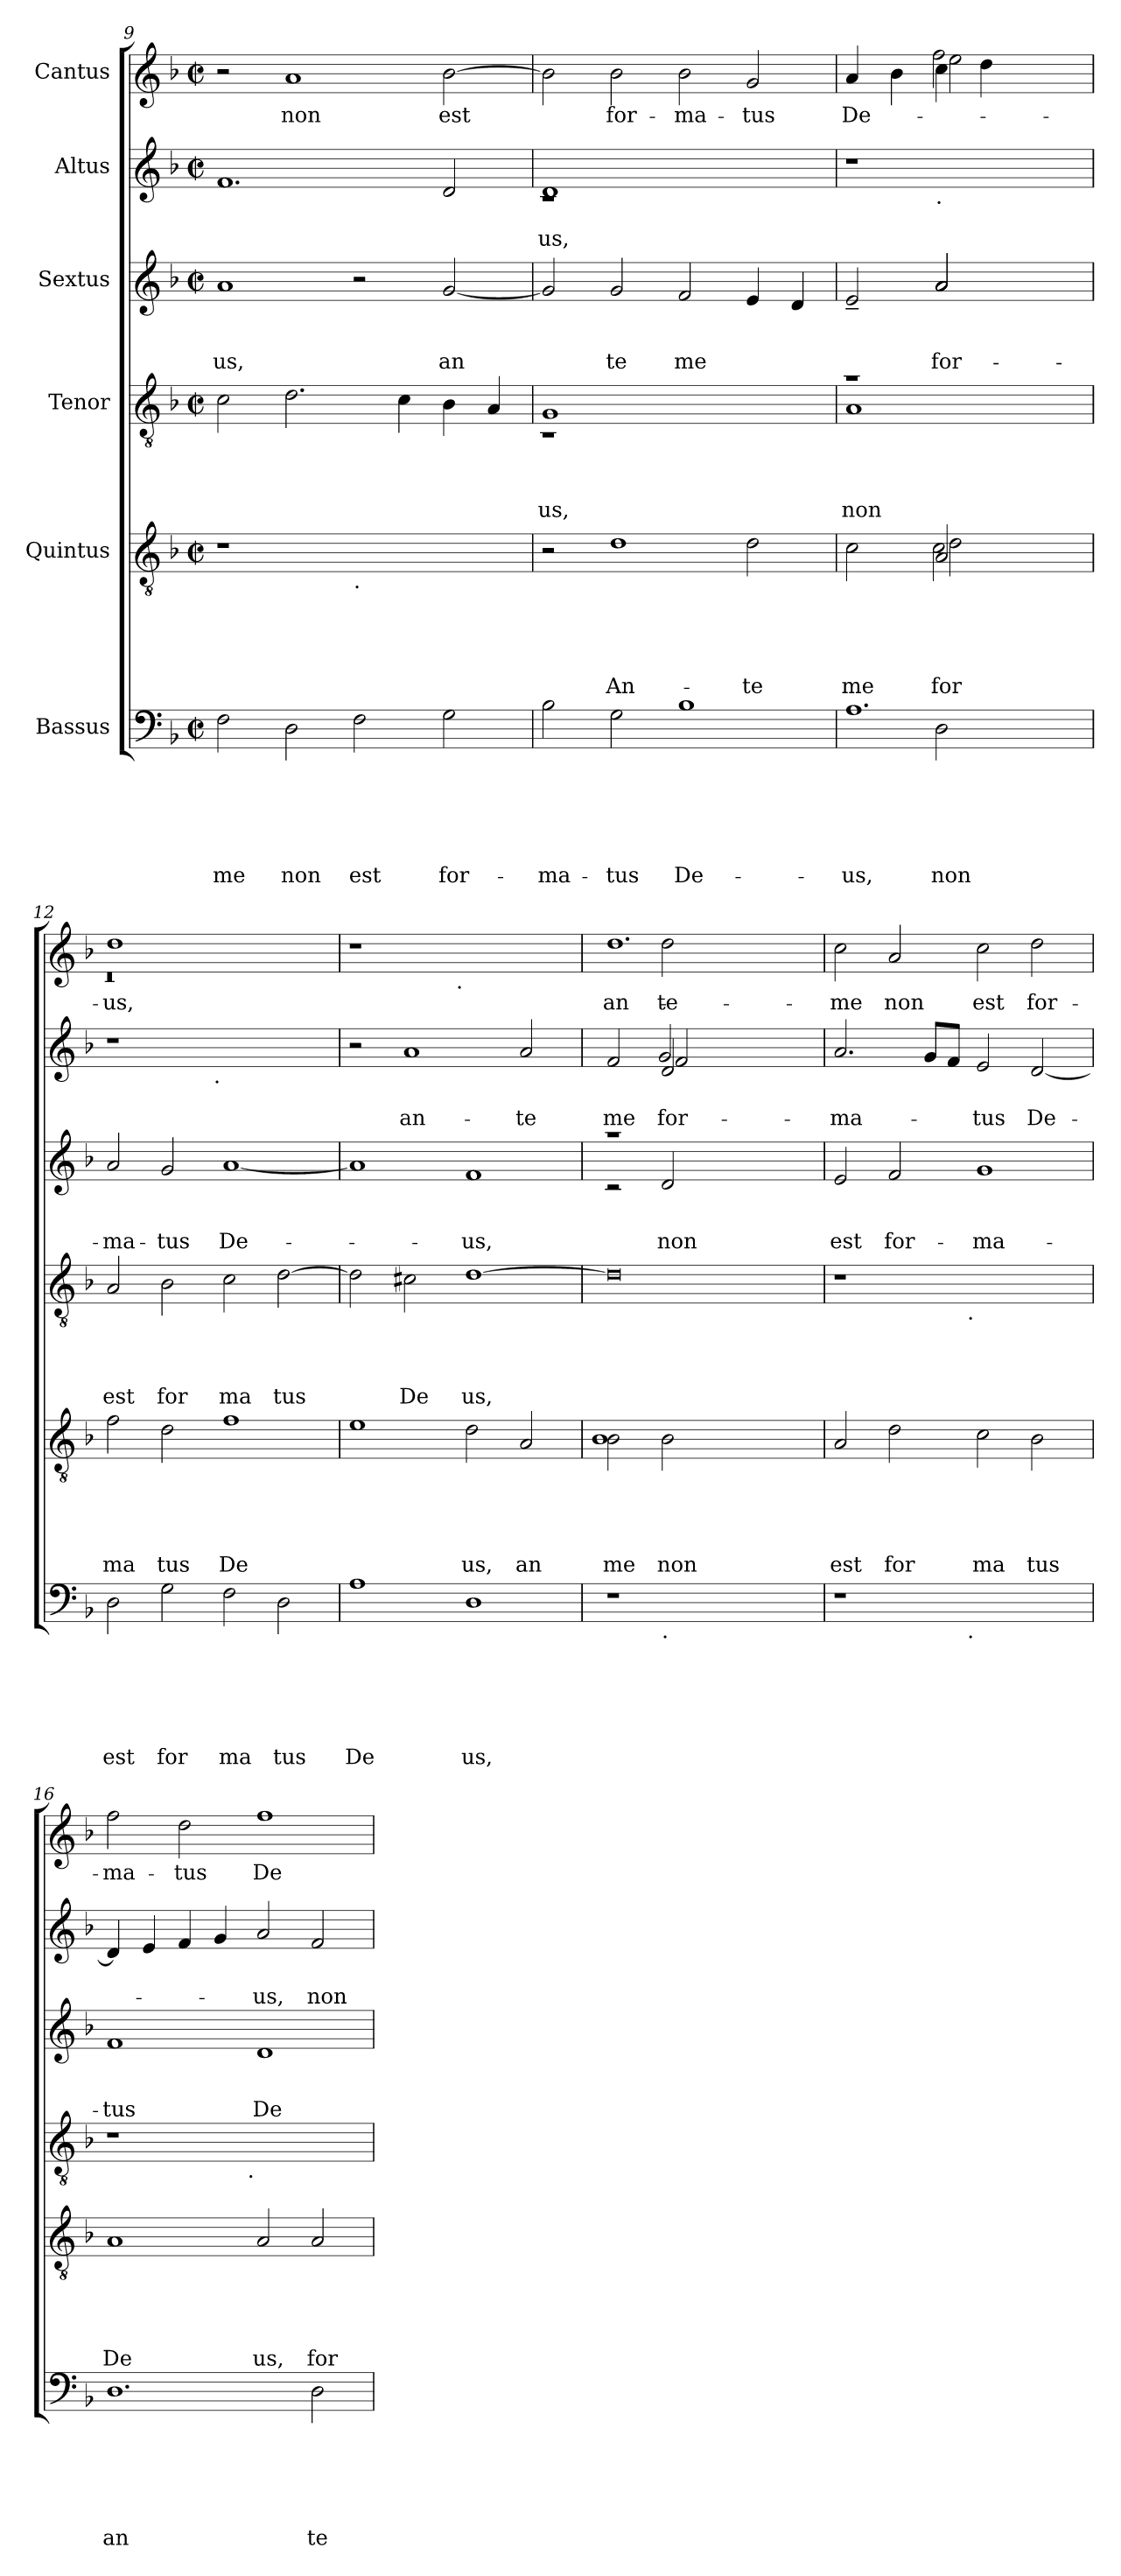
**kern	**text	**text	**text	**text	**text	**text	**kern	**text	**text	**text	**text	**text	**kern	**text	**text	**text	**text	**kern	**text	**text	**text	**kern	**text	**text	**kern	**text
*part6	*part6	*part6	*part6	*part6	*part6	*part6	*part5	*part5	*part5	*part5	*part5	*part5	*part4	*part4	*part4	*part4	*part4	*part3	*part3	*part3	*part3	*part2	*part2	*part2	*part1	*part1
*staff6	*staff6	*staff6	*staff6	*staff6	*staff6	*staff6	*staff5	*staff5	*staff5	*staff5	*staff5	*staff5	*staff4	*staff4	*staff4	*staff4	*staff4	*staff3	*staff3	*staff3	*staff3	*staff2	*staff2	*staff2	*staff1	*staff1
*I"Bassus	*	*	*	*	*	*	*I"Quintus	*	*	*	*	*	*I"Tenor	*	*	*	*	*I"Sextus	*	*	*	*I"Altus	*	*	*I"Cantus	*
*clefF4	*	*	*	*	*	*	*clefGv2	*	*	*	*	*	*clefGv2	*	*	*	*	*clefG2	*	*	*	*clefG2	*	*	*clefG2	*
*k[b-]	*	*	*	*	*	*	*k[b-]	*	*	*	*	*	*k[b-]	*	*	*	*	*k[b-]	*	*	*	*k[b-]	*	*	*k[b-]	*
*F:	*	*	*	*	*	*	*F:	*	*	*	*	*	*F:	*	*	*	*	*F:	*	*	*	*F:	*	*	*F:	*
*M2/2	*	*	*	*	*	*	*M2/2	*	*	*	*	*	*M2/2	*	*	*	*	*M2/2	*	*	*	*M2/2	*	*	*M2/2	*
*met(c|)	*	*	*	*	*	*	*met(c|)	*	*	*	*	*	*met(c|)	*	*	*	*	*met(c|)	*	*	*	*met(c|)	*	*	*met(c|)	*
=9	=9	=9	=9	=9	=9	=9	=9	=9	=9	=9	=9	=9	=9	=9	=9	=9	=9	=9	=9	=9	=9	=9	=9	=9	=9	=9
!	!	!	!	!	!	!LO:LY:b	!	!	!	!	!	!	!	!	!	!	!	!	!	!	!LO:LY:b	!	!	!	!	!
2F\	.	.	.	.	.	me	1r	.	.	.	.	.	2c\	.	.	.	.	1a	.	.	us,	1.f	.	.	2r	.
!	!	!	!	!	!	!LO:LY:b	!	!	!	!	!	!	!	!	!	!	!	!	!	!	!	!	!	!	!	!LO:LY:b
2D\	.	.	.	.	.	non	.	.	.	.	.	.	2.d\	.	.	.	.	.	.	.	.	.	.	.	1a	non
!	!	!	!	!	!	!	!LO:TX:b:t=.	!	!	!	!	!	!	!	!	!	!	!	!	!	!	!	!	!	!	!
!	!	!	!	!	!	!LO:LY:b	!	!	!	!	!	!	!	!	!	!	!	!	!	!	!	!	!	!	!	!
2F\	.	.	.	.	.	est	1ryy	.	.	.	.	.	.	.	.	.	.	2r	.	.	.	.	.	.	.	.
.	.	.	.	.	.	.	.	.	.	.	.	.	4c\	.	.	.	.	.	.	.	.	.	.	.	.	.
!	!	!	!	!	!	!LO:LY:b	!	!	!	!	!	!	!	!	!	!	!	!	!	!	!LO:LY:b	!	!	!	!	!LO:LY:b
2G\	.	.	.	.	.	for-	.	.	.	.	.	.	4B-\	.	.	.	.	[<2g/	.	.	an	2d/	.	.	[>2b-\	est
.	.	.	.	.	.	.	.	.	.	.	.	.	4A/	.	.	.	.	.	.	.	.	.	.	.	.	.
=10	=10	=10	=10	=10	=10	=10	=10	=10	=10	=10	=10	=10	=10	=10	=10	=10	=10	=10	=10	=10	=10	=10	=10	=10	=10	=10
*	*	*	*	*	*	*	*	*	*	*	*	*	*^	*	*	*	*	*	*	*	*	*^	*	*	*	*
!	!	!	!	!	!	!LO:LY:b	!	!	!	!	!	!	!	!LO:N:vis=1	!	!	!	!LO:LY:b	!	!	!	!	!	!LO:N:vis=1	!	!LO:LY:b	!	!
2B-\	.	.	.	.	.	-ma-	2r	.	.	.	.	.	1G	0rC	.	.	.	us,	2g/]	.	.	.	1d	0rc	.	us,	2b-\]	.
!	!	!	!	!	!	!LO:LY:b	!	!	!	!	!	!LO:LY:b	!	!	!	!	!	!	!	!	!	!LO:LY:b	!	!	!	!	!	!LO:LY:b
2G\	.	.	.	.	.	-tus	1d	.	.	.	.	An-	.	.	.	.	.	.	2g/	.	.	te	.	.	.	.	2b-\	for-
!	!	!	!	!	!	!LO:LY:b	!	!	!	!	!	!	!	!	!	!	!	!	!	!	!	!LO:LY:b	!	!	!	!	!	!LO:LY:b
1B-	.	.	.	.	.	De-	.	.	.	.	.	.	1ryy	.	.	.	.	.	2f/	.	.	me	1ryy	.	.	.	2b-\	-ma-
!	!	!	!	!	!	!	!	!	!	!	!	!LO:LY:b	!	!	!	!	!	!	!	!	!	!	!	!	!	!	!	!LO:LY:b
.	.	.	.	.	.	.	2d\	.	.	.	.	-te	.	.	.	.	.	.	4e/	.	.	.	.	.	.	.	2g/	-tus
.	.	.	.	.	.	.	.	.	.	.	.	.	.	.	.	.	.	.	4d/	.	.	.	.	.	.	.	.	.
!!LO:LB:g=z
=11	=11	=11	=11	=11	=11	=11	=11	=11	=11	=11	=11	=11	=11	=11	=11	=11	=11	=11	=11	=11	=11	=11	=11	=11	=11	=11	=11	=11
!	!	!	!	!	!	!LO:LY:b	!	!	!	!	!	!LO:LY:b	!	!	!	!	!	!LO:LY:b	!	!	!	!	!	!	!	!	!	!LO:LY:b
*^	*	*	*	*	*	*	*^	*	*	*	*	*	*	*	*	*	*	*	*^	*	*	*	*	*	*	*	*^	*
*	*	*	*	*	*	*	*	*	*^	*	*	*	*	*	*	*	*	*	*	*	*	*^	*	*	*	*	*	*	*	*	*^	*
1.A	2ryy	.	.	.	.	.	-us,	2c\	2ryy	2ryy	.	.	.	.	me	1ra	1A	.	.	.	non	2e~>/	2ryy	2ryy	.	.	.	1r	2ryy	.	.	4a/	2ryy	2ryy	De-
.	.	.	.	.	.	.	.	.	.	.	.	.	.	.	.	.	.	.	.	.	.	.	.	.	.	.	.	.	.	.	.	4b-\	.	.	.
!	!	!	!	!	!	!	!	!	!	!	!	!	!	!	!	!	!	!	!	!	!	!	!	!	!	!	!	!	!LO:TX:b:t=.	!	!	!	!	!	!
!	!	!	!	!	!	!	!LO:LY:b	!	!	!	!	!	!	!	!LO:LY:b	!	!	!	!	!	!	!	!	!	!	!	!	!	!	!	!	!	!	!	!
!	!	!	!	!	!	!	!	!	!	!	!	!	!	!	!LO:LY:b	!	!	!	!	!	!	!	!	!	!	!	!	!	!	!	!	!	!	!	!
!	!	!	!	!	!	!	!	!	!	!	!	!	!	!	!LO:LY:b	!	!	!	!	!	!	!	!	!	!	!	!LO:LY:b	!	!	!	!	!	!	!	!
!	!	!	!	!	!	!	!	!	!	!	!	!	!	!	!	!	!	!	!	!	!	!	!	!	!	!	!LO:LY:b	!	!	!	!	!	!	!	!
!	!	!	!	!	!	!	!	!	!	!	!	!	!	!	!	!	!	!	!	!	!	!	!	!	!	!	!LO:LY:b	!	!	!	!	!	!	!	!
.	2D\	.	.	.	.	.	non	2A/	2c\	2d\	.	.	.	.	for	.	.	.	.	.	.	2a/	2a/	2a/	.	.	for-	.	1ryy	.	.	4cc\	2ee\	2ff\	.
.	.	.	.	.	.	.	.	.	.	.	.	.	.	.	.	.	.	.	.	.	.	.	.	.	.	.	.	.	.	.	.	4dd\	.	.	.
.	2ryy	.	.	.	.	.	.	2ryy	2ryy	2ryy	.	.	.	.	.	2ryy	2ryy	.	.	.	.	2ryy	2ryy	2ryy	.	.	.	2ryy	.	.	.	2ryy	2ryy	2ryy	.
=12	=12	=12	=12	=12	=12	=12	=12	=12	=12	=12	=12	=12	=12	=12	=12	=12	=12	=12	=12	=12	=12	=12	=12	=12	=12	=12	=12	=12	=12	=12	=12	=12	=12	=12	=12
!	!	!	!	!	!	!	!LO:LY:b	!	!	!	!	!	!	!	!LO:LY:b	!	!	!	!	!	!LO:LY:b	!	!	!	!	!	!LO:LY:b	!	!	!	!	!	!LO:N:vis=1	!	!LO:LY:b
*v	*v	*	*	*	*	*	*	*	*	*	*	*	*	*	*	*v	*v	*	*	*	*	*v	*v	*v	*	*	*	*	*	*	*	*	*v	*v	*
*	*	*	*	*	*	*	*v	*v	*v	*	*	*	*	*	*	*	*	*	*	*	*	*	*	*	*	*	*	*	*	*
2D\	.	.	.	.	.	est	2f\	.	.	.	.	ma	2A/	.	.	.	est	2a/	.	.	-ma-	1r	2ryy	.	.	1dd	0rc	-us,
!	!	!	!	!	!	!LO:LY:b	!	!	!	!	!	!LO:LY:b	!	!	!	!	!LO:LY:b	!	!	!	!LO:LY:b	!	!	!	!	!	!	!
2G\	.	.	.	.	.	for	2d\	.	.	.	.	tus	2B-\	.	.	.	for	2g/	.	.	-tus	.	4...ryy	.	.	.	.	.
!	!	!	!	!	!	!	!	!	!	!	!	!	!	!	!	!	!	!	!	!	!	!	!LO:TX:b:t=.	!	!	!	!	!
.	.	.	.	.	.	.	.	.	.	.	.	.	.	.	.	.	.	.	.	.	.	.	1ryy	.	.	.	.	.
!	!	!	!	!	!	!LO:LY:b	!	!	!	!	!	!LO:LY:b	!	!	!	!	!LO:LY:b	!	!	!	!LO:LY:b	!	!	!	!	!	!	!
2F\	.	.	.	.	.	ma	1f	.	.	.	.	De	2c\	.	.	.	ma	[<1a	.	.	De-	1ryy	.	.	.	1ryy	.	.
!	!	!	!	!	!	!LO:LY:b	!	!	!	!	!	!	!	!	!	!	!LO:LY:b	!	!	!	!	!	!	!	!	!	!	!
2D\	.	.	.	.	.	tus	.	.	.	.	.	.	[>2d\	.	.	.	tus	.	.	.	.	.	.	.	.	.	.	.
.	.	.	.	.	.	.	.	.	.	.	.	.	.	.	.	.	.	.	.	.	.	.	32ryy	.	.	.	.	.
=13	=13	=13	=13	=13	=13	=13	=13	=13	=13	=13	=13	=13	=13	=13	=13	=13	=13	=13	=13	=13	=13	=13	=13	=13	=13	=13	=13	=13
!	!	!	!	!	!	!LO:LY:b	!	!	!	!	!	!	!	!	!	!	!	!	!	!	!	!	!	!	!	!	!	!
*	*	*	*	*	*	*	*	*	*	*	*	*	*	*	*	*	*	*	*	*	*	*v	*v	*	*	*	*	*
1A	.	.	.	.	.	De	1e	.	.	.	.	.	2d\]	.	.	.	.	1a]	.	.	.	2r	.	.	1r	2ryy	.
!	!	!	!	!	!	!	!	!	!	!	!	!	!	!	!	!	!LO:LY:b	!	!	!	!	!	!	!LO:LY:b	!	!	!
.	.	.	.	.	.	.	.	.	.	.	.	.	2c#\	.	.	.	De	.	.	.	.	1a	.	an-	.	4...ryy	.
!	!	!	!	!	!	!	!	!	!	!	!	!	!	!	!	!	!	!	!	!	!	!	!	!	!	!LO:TX:b:t=.	!
.	.	.	.	.	.	.	.	.	.	.	.	.	.	.	.	.	.	.	.	.	.	.	.	.	.	1ryy	.
!	!	!	!	!	!	!LO:LY:b	!	!	!	!	!	!LO:LY:b	!	!	!	!	!LO:LY:b	!	!	!	!LO:LY:b	!	!	!	!	!	!
1D	.	.	.	.	.	us,	2d\	.	.	.	.	us,	[>1d	.	.	.	us,	1f	.	.	-us,	.	.	.	1ryy	.	.
!	!	!	!	!	!	!	!	!	!	!	!	!LO:LY:b	!	!	!	!	!	!	!	!	!	!	!	!LO:LY:b	!	!	!
.	.	.	.	.	.	.	2A/	.	.	.	.	an	.	.	.	.	.	.	.	.	.	2a/	.	-te	.	.	.
.	.	.	.	.	.	.	.	.	.	.	.	.	.	.	.	.	.	.	.	.	.	.	.	.	.	32ryy	.
=14	=14	=14	=14	=14	=14	=14	=14	=14	=14	=14	=14	=14	=14	=14	=14	=14	=14	=14	=14	=14	=14	=14	=14	=14	=14	=14	=14
!	!	!	!	!	!	!	!	!	!	!	!	!LO:LY:b	!	!	!	!	!	!	!	!	!	!	!	!	!	!	!
*	*	*	*	*	*	*	*^	*	*	*	*	*	*	*	*	*	*	*	*	*	*	*	*	*	*	*	*
!	!	!	!	!	!	!	!	!	!	!	!	!	!LO:LY:b	!	!	!	!	!	!	!	!	!	!	!	!LO:LY:b	!	!	!LO:LY:b
*^	*	*	*	*	*	*	*	*	*	*	*	*	*	*	*	*	*	*	*^	*	*	*	*^	*	*	*	*	*
*	*	*	*	*	*	*	*	*	*	*	*	*	*	*	*	*	*	*	*	*	*	*	*	*	*	*^	*	*	*	*	*
1r	2ryy	.	.	.	.	.	.	2B-\	1B-	.	.	.	.	me	0d]	.	.	.	.	1raa	2rc	.	.	.	2f/	2ryy	2ryy	.	me	1.dd	2ryy	an-
!	!LO:TX:b:t=.	!	!	!	!	!	!	!	!	!	!	!	!	!	!	!	!	!	!	!	!	!	!	!	!	!	!	!	!	!	!	!
!	!	!	!	!	!	!	!	!	!	!	!	!	!	!LO:LY:b	!	!	!	!	!	!	!	!	!	!LO:LY:b	!	!	!	!	!LO:LY:b	!	!	!
!	!	!	!	!	!	!	!	!	!	!	!	!	!	!	!	!	!	!	!	!	!	!	!	!	!	!	!	!	!LO:LY:b	!	!	!
!	!	!	!	!	!	!	!	!	!	!	!	!	!	!	!	!	!	!	!	!	!	!	!	!	!	!	!	!	!LO:LY:b	!	!	!LO:LY:b
.	1.ryy	.	.	.	.	.	.	2B-\	.	.	.	.	.	non	.	.	.	.	.	.	2d/	.	.	non	2d/	2f/	2g/	.	for-	.	2dd\	-te
1ryy	.	.	.	.	.	.	.	1ryy	1ryy	.	.	.	.	.	.	.	.	.	.	1ryy	1ryy	.	.	.	1ryy	1ryy	1ryy	.	.	.	2ryy	.
.	.	.	.	.	.	.	.	.	.	.	.	.	.	.	.	.	.	.	.	.	.	.	.	.	.	.	.	.	.	2ryy	2ryy	.
*	*	*	*	*	*	*	*	*	*	*	*	*	*	*	*	*	*	*	*	*v	*v	*	*	*	*	*	*	*	*	*	*	*
*	*	*	*	*	*	*	*	*v	*v	*	*	*	*	*	*	*	*	*	*	*	*	*	*	*v	*v	*v	*	*	*	*	*
=15	=15	=15	=15	=15	=15	=15	=15	=15	=15	=15	=15	=15	=15	=15	=15	=15	=15	=15	=15	=15	=15	=15	=15	=15	=15	=15	=15	=15
!	!	!	!	!	!	!	!	!	!	!	!	!	!LO:LY:b	!	!	!	!	!	!	!	!	!LO:LY:b	!	!	!LO:LY:b	!	!	!LO:LY:b
*	*	*	*	*	*	*	*	*	*	*	*	*	*	*^	*	*	*	*	*	*	*	*	*	*	*	*v	*v	*
1r	2ryy	.	.	.	.	.	.	2A/	.	.	.	.	est	1r	2ryy	.	.	.	.	2e/	.	.	est	2.a/	.	-ma-	2cc\	me
!	!	!	!	!	!	!	!	!	!	!	!	!	!LO:LY:b	!	!	!	!	!	!	!	!	!	!LO:LY:b	!	!	!	!	!LO:LY:b
.	4...ryy	.	.	.	.	.	.	2d\	.	.	.	.	for	.	4...ryy	.	.	.	.	2f/	.	.	for-	.	.	.	2a/	non
.	.	.	.	.	.	.	.	.	.	.	.	.	.	.	.	.	.	.	.	.	.	.	.	8g/L	.	.	.	.
.	.	.	.	.	.	.	.	.	.	.	.	.	.	.	.	.	.	.	.	.	.	.	.	8f/J	.	.	.	.
!	!	!	!	!	!	!	!	!	!	!	!	!	!	!	!LO:TX:b:t=.	!	!	!	!	!	!	!	!	!	!	!	!	!
!	!LO:TX:b:t=.	!	!	!	!	!	!	!	!	!	!	!	!	!	!	!	!	!	!	!	!	!	!	!	!	!	!	!
.	1ryy	.	.	.	.	.	.	.	.	.	.	.	.	.	1ryy	.	.	.	.	.	.	.	.	.	.	.	.	.
!	!	!	!	!	!	!	!	!	!	!	!	!	!LO:LY:b	!	!	!	!	!	!	!	!	!	!LO:LY:b	!	!	!LO:LY:b	!	!LO:LY:b
1ryy	.	.	.	.	.	.	.	2c\	.	.	.	.	ma	1ryy	.	.	.	.	.	1g	.	.	-ma-	2e/	.	-tus	2cc\	est
!	!	!	!	!	!	!	!	!	!	!	!	!	!LO:LY:b	!	!	!	!	!	!	!	!	!	!	!	!	!LO:LY:b	!	!LO:LY:b
.	.	.	.	.	.	.	.	2B-\	.	.	.	.	tus	.	.	.	.	.	.	.	.	.	.	[<2d/	.	De-	2dd\	for-
.	32ryy	.	.	.	.	.	.	.	.	.	.	.	.	.	32ryy	.	.	.	.	.	.	.	.	.	.	.	.	.
=16	=16	=16	=16	=16	=16	=16	=16	=16	=16	=16	=16	=16	=16	=16	=16	=16	=16	=16	=16	=16	=16	=16	=16	=16	=16	=16	=16	=16
!	!	!	!	!	!	!	!LO:LY:b	!	!	!	!	!	!LO:LY:b	!	!	!	!	!	!	!	!	!	!LO:LY:b	!	!	!	!	!LO:LY:b
*v	*v	*	*	*	*	*	*	*	*	*	*	*	*	*	*	*	*	*	*	*	*	*	*	*	*	*	*	*
1.D	.	.	.	.	.	an	1A	.	.	.	.	De	1r	2ryy	.	.	.	.	1f	.	.	-tus	4d/]	.	.	2ff\	-ma-
.	.	.	.	.	.	.	.	.	.	.	.	.	.	.	.	.	.	.	.	.	.	.	4e/	.	.	.	.
!	!	!	!	!	!	!	!	!	!	!	!	!	!	!	!	!	!	!	!	!	!	!	!	!	!	!	!LO:LY:b
.	.	.	.	.	.	.	.	.	.	.	.	.	.	4...ryy	.	.	.	.	.	.	.	.	4f/	.	.	2dd\	-tus
.	.	.	.	.	.	.	.	.	.	.	.	.	.	.	.	.	.	.	.	.	.	.	4g/	.	.	.	.
!	!	!	!	!	!	!	!	!	!	!	!	!	!	!LO:TX:b:t=.	!	!	!	!	!	!	!	!	!	!	!	!	!
.	.	.	.	.	.	.	.	.	.	.	.	.	.	1ryy	.	.	.	.	.	.	.	.	.	.	.	.	.
!	!	!	!	!	!	!	!	!	!	!	!	!LO:LY:b	!	!	!	!	!	!	!	!	!	!LO:LY:b	!	!	!LO:LY:b	!	!LO:LY:b
.	.	.	.	.	.	.	2A/	.	.	.	.	us,	1ryy	.	.	.	.	.	1d	.	.	De-	2a/	.	-us,	1ff	De-
!	!	!	!	!	!	!LO:LY:b	!	!	!	!	!	!LO:LY:b	!	!	!	!	!	!	!	!	!	!	!	!	!LO:LY:b	!	!
2D\	.	.	.	.	.	te	2A/	.	.	.	.	for	.	.	.	.	.	.	.	.	.	.	2f/	.	non	.	.
.	.	.	.	.	.	.	.	.	.	.	.	.	.	32ryy	.	.	.	.	.	.	.	.	.	.	.	.	.
*	*	*	*	*	*	*	*	*	*	*	*	*	*v	*v	*	*	*	*	*	*	*	*	*	*	*	*	*
=	=	=	=	=	=	=	=	=	=	=	=	=	=	=	=	=	=	=	=	=	=	=	=	=	=	=
*-	*-	*-	*-	*-	*-	*-	*-	*-	*-	*-	*-	*-	*-	*-	*-	*-	*-	*-	*-	*-	*-	*-	*-	*-	*-	*-
